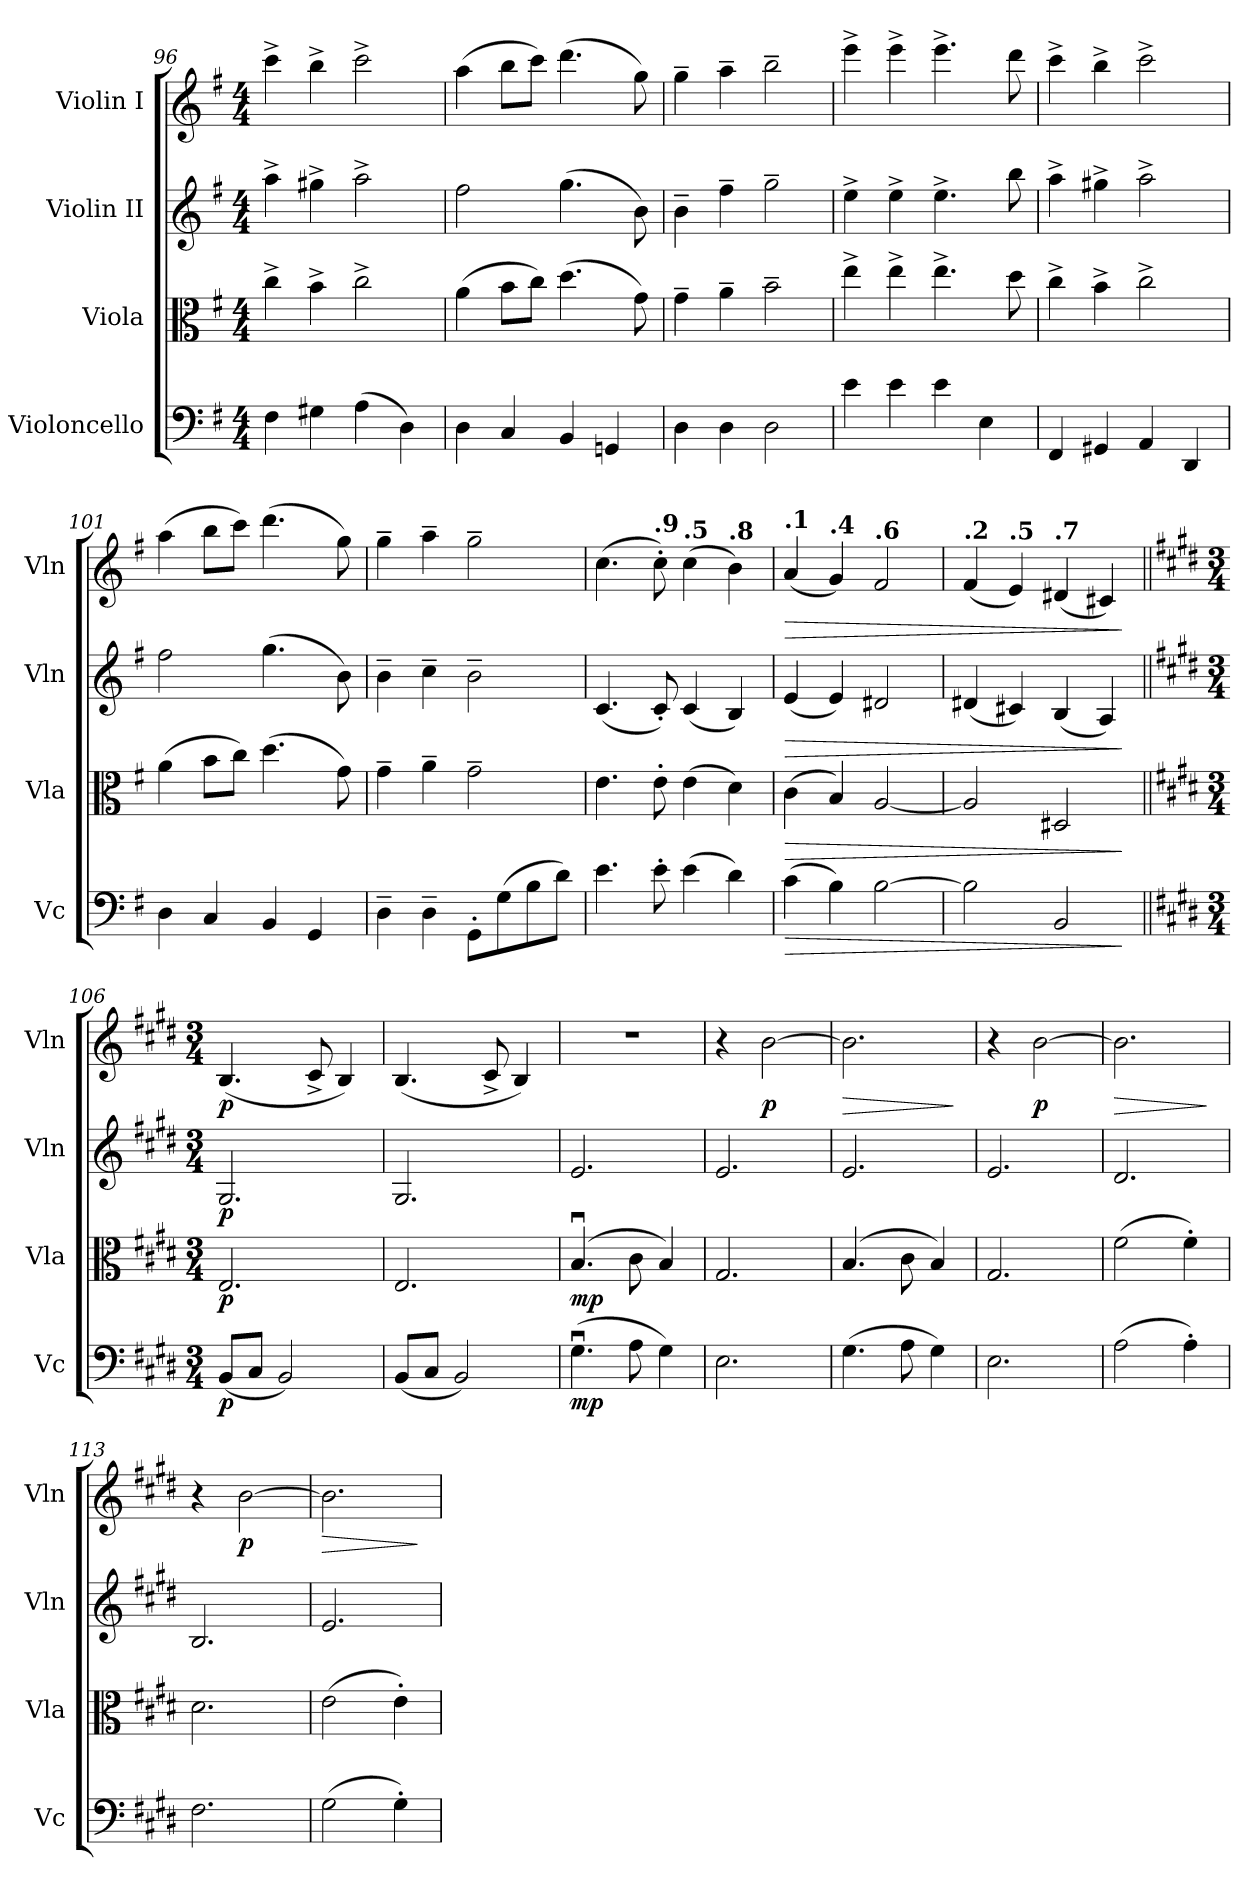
**kern	**dynam	**kern	**dynam	**kern	**dynam	**kern	**dynam
*part4	*part4	*part3	*part3	*part2	*part2	*part1	*part1
*staff4	*staff4	*staff3	*staff3	*staff2	*staff2	*staff1	*staff1
*I"Violoncello	*	*I"Viola	*	*I"Violin II	*	*I"Violin I	*
*I'Vc	*	*I'Vla	*	*I'Vln	*	*I'Vln	*
*clefF4	*	*clefC3	*	*clefG2	*	*clefG2	*
*k[f#]	*	*k[f#]	*	*k[f#]	*	*k[f#]	*
*M4/4	*	*M4/4	*	*M4/4	*	*M4/4	*
=96	=96	=96	=96	=96	=96	=96	=96
4F#\	.	4cc^\	.	4aa^\	.	4ccc^\	.
4G#X\	.	4b^\	.	4gg#X^\	.	4bb^\	.
(>4A\	.	2cc^\	.	2aa^\	.	2ccc^\	.
4D\)	.	.	.	.	.	.	.
=97	=97	=97	=97	=97	=97	=97	=97
4D\	.	(>4a\	.	2ff#\	.	(>4aa\	.
4C/	.	8b\L	.	.	.	8bb\L	.
.	.	8cc\J)	.	.	.	8ccc\J)	.
4BB/	.	(>4.dd\	.	(>4.gg\	.	(>4.ddd\	.
4GGn/	.	.	.	.	.	.	.
.	.	8g\)	.	8b\)	.	8gg\)	.
=98	=98	=98	=98	=98	=98	=98	=98
4D\	.	4g~\	.	4b~\	.	4gg~\	.
4D\	.	4a~\	.	4ff#~\	.	4aa~\	.
2D\	.	2b~\	.	2gg~\	.	2bb~\	.
=99	=99	=99	=99	=99	=99	=99	=99
4e\	.	4ee^\	.	4ee^\	.	4eee^\	.
4e\	.	4ee^\	.	4ee^\	.	4eee^\	.
4e\	.	4.ee^\	.	4.ee^\	.	4.eee^\	.
4E\	.	.	.	.	.	.	.
.	.	8dd\	.	8bb\	.	8ddd\	.
=100	=100	=100	=100	=100	=100	=100	=100
4FF#/	.	4cc^\	.	4aa^\	.	4ccc^\	.
4GG#X/	.	4b^\	.	4gg#X^\	.	4bb^\	.
4AA/	.	2cc^\	.	2aa^\	.	2ccc^\	.
4DD/	.	.	.	.	.	.	.
=101	=101	=101	=101	=101	=101	=101	=101
4D\	.	(>4a\	.	2ff#\	.	(>4aa\	.
4C/	.	8b\L	.	.	.	8bb\L	.
.	.	8cc\J)	.	.	.	8ccc\J)	.
4BB/	.	(>4.dd\	.	(>4.gg\	.	(>4.ddd\	.
4GG/	.	.	.	.	.	.	.
.	.	8g\)	.	8b\)	.	8gg\)	.
!!LO:PB:g=z
=102	=102	=102	=102	=102	=102	=102	=102
4D~\	.	4g~\	.	4b~\	.	4gg~\	.
4D~\	.	4a~\	.	4cc~\	.	4aa~\	.
8GG'\L	.	2g~\	.	2b~\	.	2gg~\	.
(>8G\	.	.	.	.	.	.	.
8B\	.	.	.	.	.	.	.
8d\J)	.	.	.	.	.	.	.
=103	=103	=103	=103	=103	=103	=103	=103
*	*	*	*	*	*	*MM132	*
4.e\	.	4.e\	.	(<4.c/	.	(>4.cc\	.
*	*	*	*	*	*	*MM124	*
!	!	!	!	!	!	!LO:TX:a:B:t=.9	!
8e'\	.	8e'\	.	8c'/)	.	8cc'\)	.
*	*	*	*	*	*	*MM122	*
!	!	!	!	!	!	!LO:TX:a:B:t=.5	!
(>4e\	.	(>4e\	.	(<4c/	.	(>4cc\	.
*	*	*	*	*	*	*MM117	*
!	!	!	!	!	!	!LO:TX:a:B:t=.8	!
4d\)	.	4d\)	.	4B/)	.	4b\)	.
=104	=104	=104	=104	=104	=104	=104	=104
*	*	*	*	*	*	*MM113	*
!	!	!	!	!	!	!LO:TX:a:B:t=.1	!
!	!LO:HP:b	!	!LO:HP:b	!	!LO:HP:b	!	!LO:HP:b
(>4c\	>	(>4c\	>	(<4e/	>	(<4a/	>
*	*	*	*	*	*	*MM108	*
!	!	!	!	!	!	!LO:TX:a:B:t=.4	!
4B\)	.	4B/)	.	4e/)	.	4g/)	.
*	*	*	*	*	*	*MM103	*
!	!	!	!	!	!	!LO:TX:a:B:t=.6	!
[2B\	.	[2A/	.	2d#X/	.	2f#/	.
=105	=105	=105	=105	=105	=105	=105	=105
*	*	*	*	*	*	*MM94	*
!	!	!	!	!	!	!LO:TX:a:B:t=.2	!
2B\]	.	2A/]	.	(<4d#X/	.	(<4f#/	.
*	*	*	*	*	*	*MM89	*
!	!	!	!	!	!	!LO:TX:a:B:t=.5	!
.	.	.	.	4c#X/)	.	4e/)	.
*	*	*	*	*	*	*MM84	*
!	!	!	!	!	!	!LO:TX:a:B:t=.7	!
2BB/	.	2D#X/	.	(<4B/	.	(<4d#X/	.
.	.	.	.	4A/)	.	4c#X/)	.
.	]	.	]	.	]	.	]
=106||	=106||	=106||	=106||	=106||	=106||	=106||	=106||
!!LO:REH:place=s1:a:B:fs=14:t=F
*k[f#c#g#d#]	*	*k[f#c#g#d#]	*	*k[f#c#g#d#]	*	*k[f#c#g#d#]	*
*M3/4	*	*M3/4	*	*M3/4	*	*M3/4	*
*	*	*	*	*	*	*MM88	*
!	!LO:DY:b	!	!LO:DY:b	!	!LO:DY:b	!	!LO:DY:b
(<8BB/L	p	2.E/	p	2.G#/	p	(<4.B/	p
8C#/J	.	.	.	.	.	.	.
2BB/)	.	.	.	.	.	.	.
.	.	.	.	.	.	8c#^/	.
.	.	.	.	.	.	4B/)	.
=107	=107	=107	=107	=107	=107	=107	=107
(<8BB/L	.	2.E/	.	2.G#/	.	(<4.B/	.
8C#/J	.	.	.	.	.	.	.
2BB/)	.	.	.	.	.	.	.
.	.	.	.	.	.	8c#^/	.
.	.	.	.	.	.	4B/)	.
=108	=108	=108	=108	=108	=108	=108	=108
!	!LO:DY:b	!	!LO:DY:b	!	!	!	!
(>4.G#u\	mp	(>4.Bu/	mp	2.e/	.	2.r	.
8A\	.	8c#\	.	.	.	.	.
4G#\)	.	4B/)	.	.	.	.	.
=109	=109	=109	=109	=109	=109	=109	=109
2.E\	.	2.G#/	.	2.e/	.	4r	.
!	!	!	!	!	!	!	!LO:DY:b
.	.	.	.	.	.	[2b\	p
=110	=110	=110	=110	=110	=110	=110	=110
!	!	!	!	!	!	!	!LO:HP:b
(>4.G#\	.	(>4.B/	.	2.e/	.	2.b\]	>
8A\	.	8c#\	.	.	.	.	.
4G#\)	.	4B/)	.	.	.	.	.
.	.	.	.	.	.	.	]
=111	=111	=111	=111	=111	=111	=111	=111
2.E\	.	2.G#/	.	2.e/	.	4r	.
!	!	!	!	!	!	!	!LO:DY:b
.	.	.	.	.	.	[2b\	p
=112	=112	=112	=112	=112	=112	=112	=112
!	!	!	!	!	!	!	!LO:HP:b
(>2A\	.	(>2f#\	.	2.d#/	.	2.b\]	>
4A'\)	.	4f#'\)	.	.	.	.	.
.	.	.	.	.	.	.	]
=113	=113	=113	=113	=113	=113	=113	=113
2.F#\	.	2.d#\	.	2.B/	.	4r	.
!	!	!	!	!	!	!	!LO:DY:b
.	.	.	.	.	.	[2b\	p
=114	=114	=114	=114	=114	=114	=114	=114
!	!	!	!	!	!	!	!LO:HP:b
(>2G#\	.	(>2e\	.	2.e/	.	2.b\]	>
4G#'\)	.	4e'\)	.	.	.	.	.
.	.	.	.	.	.	.	]
=	=	=	=	=	=	=	=
*-	*-	*-	*-	*-	*-	*-	*-
